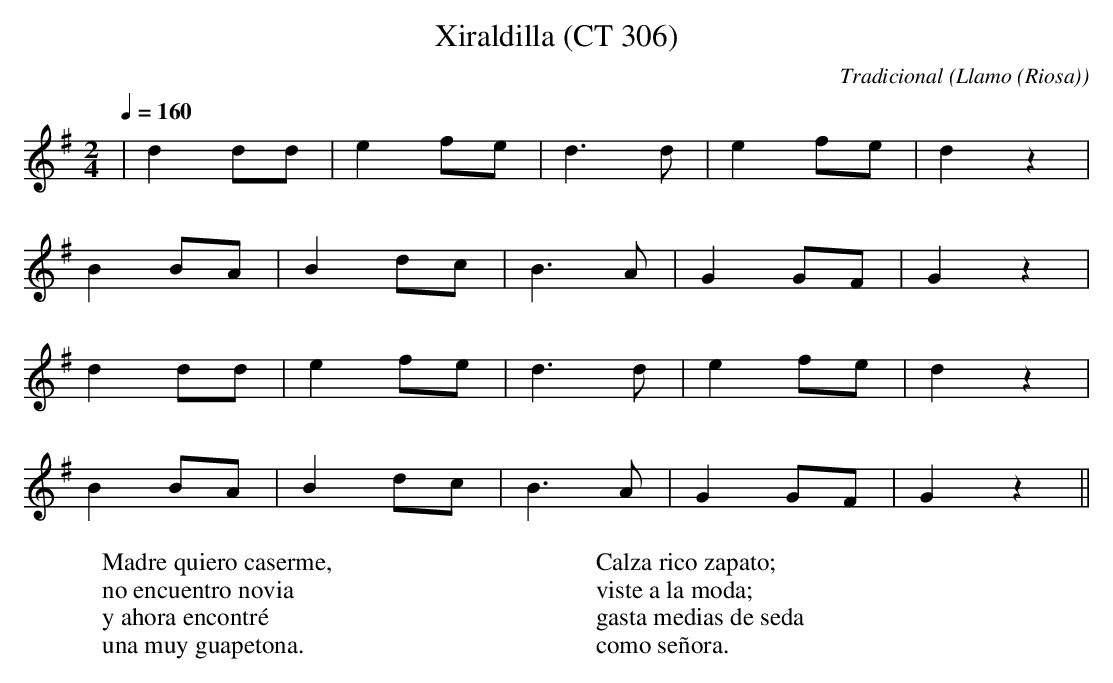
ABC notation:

X:1
T:Xiraldilla (CT 306)
C:Tradicional
O:Llamo (Riosa)
M:2/4
L:1/8
Q:1/4=160
W:Madre quiero caserme,
W:no encuentro novia
W:y ahora encontré
W:una muy guapetona.
W:
W:Calza rico zapato;
W:viste a la moda;
W:gasta medias de seda
W:como señora.
K:G
|d2 dd|e2 fe|d3 d|e2 fe|d2 z2|
B2 BA|B2 dc|B3 A|G2 GF|G2 z2|
d2 dd|e2 fe|d3 d|e2 fe|d2 z2|
B2 BA|B2 dc|B3 A|G2 GF|G2 z2||
